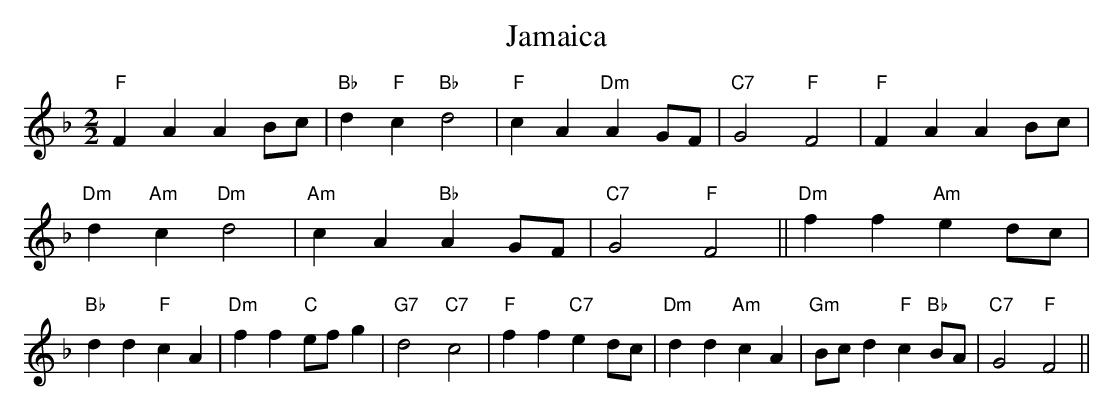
X:1
T:Jamaica
M:2/2
L:1/8
K:F
"F"F2A2 A2Bc | "Bb"d2"F"c2 "Bb"d4 | \
"F"c2A2 "Dm"A2GF | "C7"G4 "F"F4 | \
"F"F2A2 A2Bc | "Dm"d2"Am"c2 "Dm"d4 | \
"Am"c2A2 "Bb"A2GF | "C7"G4 "F"F4 || \
"Dm"f2f2 "Am"e2dc | "Bb"d2d2 "F"c2A2 | \
"Dm"f2f2 "C"efg2 | "G7"d4 "C7"c4 | \
"F"f2f2"C7"e2dc | "Dm"d2d2 "Am"c2A2 | \
"Gm"Bcd2 "F"c2"Bb"BA | "C7"G4 "F" F4 ||
